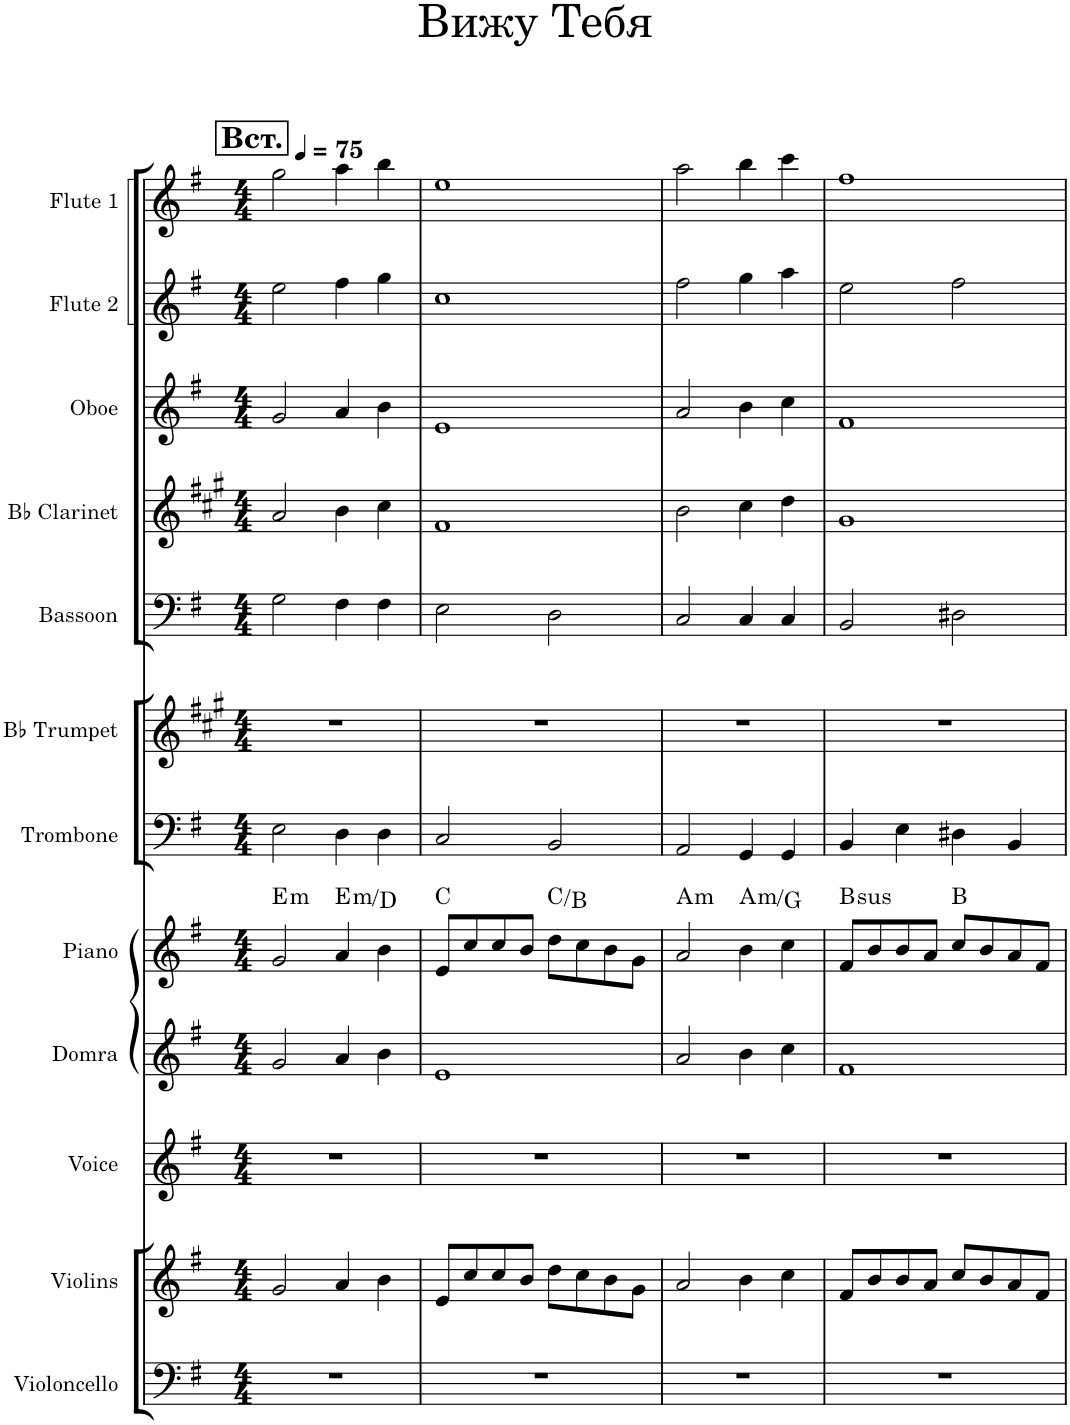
**kern	**kern	**kern	**kern	**kern	**harte	**kern	**kern	**kern	**kern	**kern	**kern	**kern
*part12	*part11	*part10	*part9	*part8	*part8	*part7	*part6	*part5	*part4	*part3	*part2	*part1
*staff12	*staff11	*staff10	*staff9	*staff8	*	*staff7	*staff6	*staff5	*staff4	*staff3	*staff2	*staff1
*I"Violoncello	*I"Violins	*I"Voice	*I"Domra	*I"Piano	*	*I"Trombone	*I"Bb Trumpet	*I"Bassoon	*I"Bb Clarinet	*I"Oboe	*I"Flute 2	*I"Flute 1
*I'Vc.	*I'Vlns.	*I'Vo.	*I'Dom.	*I'Pno.	*	*I'Tbn.	*I'Bb Tpt.	*I'Bsn.	*I'Bb Cl.	*I'Ob.	*I'Fl. 2	*I'Fl. 1
*clefF4	*clefG2	*clefG2	*clefG2	*clefG2	*	*clefF4	*clefG2	*clefF4	*clefG2	*clefG2	*clefG2	*clefG2
*	*	*	*	*	*	*	*Trd1c2	*	*Trd1c2	*	*	*
*k[f#]	*k[f#]	*k[f#]	*k[f#]	*k[f#]	*	*k[f#]	*k[f#c#g#]	*k[f#]	*k[f#c#g#]	*k[f#]	*k[f#]	*k[f#]
*M4/4	*M4/4	*M4/4	*M4/4	*M4/4	*	*M4/4	*M4/4	*M4/4	*M4/4	*M4/4	*M4/4	*M4/4
*MM75	*MM75	*MM75	*MM75	*MM75	*	*MM75	*MM75	*MM75	*MM75	*MM75	*MM75	*MM75
!!LO:REH:place=s1:a:B:cj:fs=14:t=Вст.
=1	=1	=1	=1	=1	=1	=1	=1	=1	=1	=1	=1	=1
!	!	!	!	!	!LO:H:kt=m	!	!	!	!	!	!	!
1r	2g/	1r	2g/	2g/	E:min	2E\	1r	2G\	2a/	2g/	2ee\	2gg\
!	!	!	!	!	!LO:H:kt=m	!	!	!	!	!	!	!
.	4a/	.	4a/	4a/	E:min/b7	4D\	.	4F#\	4b\	4a/	4ff#\	4aa\
.	4b\	.	4b\	4b\	.	4D\	.	4F#\	4cc#\	4b\	4gg\	4bb\
=2	=2	=2	=2	=2	=2	=2	=2	=2	=2	=2	=2	=2
1r	8e/L	1r	1e	8e/L	C:maj	2C/	1r	2E\	1f#	1e	1cc	1ee
.	8cc/	.	.	8cc/	.	.	.	.	.	.	.	.
.	8cc/	.	.	8cc/	.	.	.	.	.	.	.	.
.	8b/J	.	.	8b/J	.	.	.	.	.	.	.	.
.	8dd\L	.	.	8dd\L	C:maj/7	2BB/	.	2D\	.	.	.	.
.	8cc\	.	.	8cc\	.	.	.	.	.	.	.	.
.	8b\	.	.	8b\	.	.	.	.	.	.	.	.
.	8g\J	.	.	8g\J	.	.	.	.	.	.	.	.
=3	=3	=3	=3	=3	=3	=3	=3	=3	=3	=3	=3	=3
!	!	!	!	!	!LO:H:kt=m	!	!	!	!	!	!	!
1r	2a/	1r	2a/	2a/	A:min	2AA/	1r	2C/	2b\	2a/	2ff#\	2aa\
!	!	!	!	!	!LO:H:kt=m	!	!	!	!	!	!	!
.	4b\	.	4b\	4b\	A:min/b7	4GG/	.	4C/	4cc#\	4b\	4gg\	4bb\
.	4cc\	.	4cc\	4cc\	.	4GG/	.	4C/	4dd\	4cc\	4aa\	4ccc\
=4	=4	=4	=4	=4	=4	=4	=4	=4	=4	=4	=4	=4
!	!	!	!	!	!LO:H:kt=sus	!	!	!	!	!	!	!
1r	8f#/L	1r	1f#	8f#/L	B:sus4	4BB/	1r	2BB/	1g#	1f#	2ee\	1ff#
.	8b/	.	.	8b/	.	.	.	.	.	.	.	.
.	8b/	.	.	8b/	.	4E\	.	.	.	.	.	.
.	8a/J	.	.	8a/J	.	.	.	.	.	.	.	.
.	8cc/L	.	.	8cc/L	B:maj	4D#X\	.	2D#X\	.	.	2ff#\	.
.	8b/	.	.	8b/	.	.	.	.	.	.	.	.
.	8a/	.	.	8a/	.	4BB/	.	.	.	.	.	.
.	8f#/J	.	.	8f#/J	.	.	.	.	.	.	.	.
=	=	=	=	=	=	=	=	=	=	=	=	=
*-	*-	*-	*-	*-	*-	*-	*-	*-	*-	*-	*-	*-
